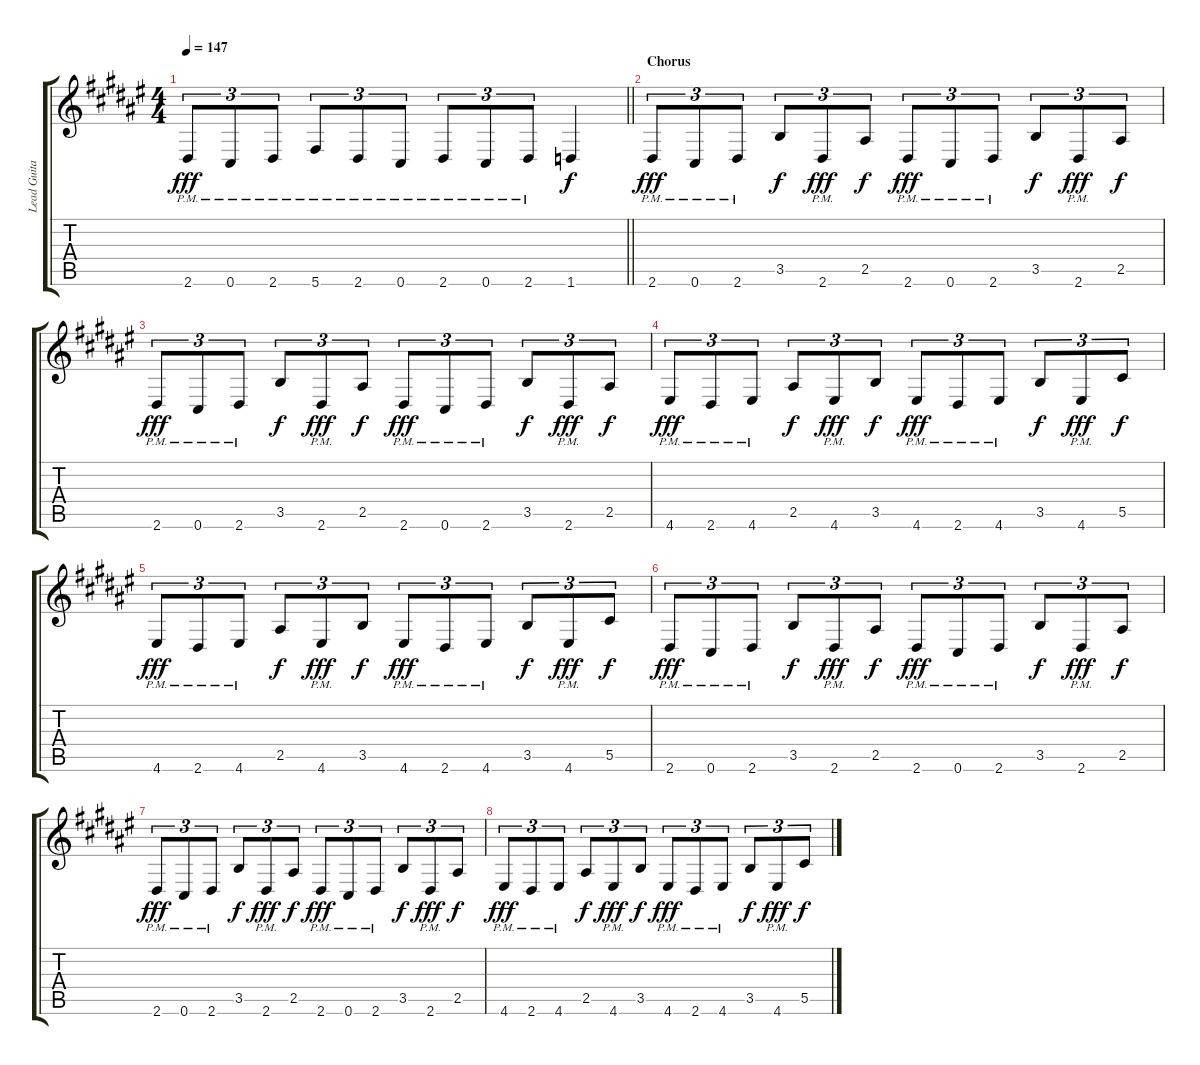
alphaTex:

\track ("Lead Guitar" "Lead Guita") {instrument distortionguitar}
\staff {score tabs}
\tuning (Eb4 Bb3 Gb3 Db3 Ab2 Db2) {hide}
\ts (4 4)
\tempo 147
\clef g2
\barLineRight lightlight
\ks d#minor
2.6{pm}.8{tu (3 2) dy fff} 0.6{pm}.8{tu (3 2)} 2.6{pm}.8{tu (3 2)} 5.6{pm}.8{tu (3 2)} 2.6{pm}.8{tu (3 2)} 0.6{pm}.8{tu (3 2)} 2.6{pm}.8{tu (3 2)} 0.6{pm}.8{tu (3 2)} 2.6{pm}.8{tu (3 2)} 1.6.4{dy f} |
\section ("" "Chorus")
2.6{pm}.8{tu (3 2) dy fff} 0.6{pm}.8{tu (3 2)} 2.6{pm}.8{tu (3 2)} 3.5.8{tu (3 2) dy f} 2.6{pm}.8{tu (3 2) dy fff} 2.5.8{tu (3 2) dy f} 2.6{pm}.8{tu (3 2) dy fff} 0.6{pm}.8{tu (3 2)} 2.6{pm}.8{tu (3 2)} 3.5.8{tu (3 2) dy f} 2.6{pm}.8{tu (3 2) dy fff} 2.5.8{tu (3 2) dy f} |
2.6{pm}.8{tu (3 2) dy fff} 0.6{pm}.8{tu (3 2)} 2.6{pm}.8{tu (3 2)} 3.5.8{tu (3 2) dy f} 2.6{pm}.8{tu (3 2) dy fff} 2.5.8{tu (3 2) dy f} 2.6{pm}.8{tu (3 2) dy fff} 0.6{pm}.8{tu (3 2)} 2.6{pm}.8{tu (3 2)} 3.5.8{tu (3 2) dy f} 2.6{pm}.8{tu (3 2) dy fff} 2.5.8{tu (3 2) dy f} |
4.6{pm}.8{tu (3 2) dy fff} 2.6{pm}.8{tu (3 2)} 4.6{pm}.8{tu (3 2)} 2.5.8{tu (3 2) dy f} 4.6{pm}.8{tu (3 2) dy fff} 3.5.8{tu (3 2) dy f} 4.6{pm}.8{tu (3 2) dy fff} 2.6{pm}.8{tu (3 2)} 4.6{pm}.8{tu (3 2)} 3.5.8{tu (3 2) dy f} 4.6{pm}.8{tu (3 2) dy fff} 5.5.8{tu (3 2) dy f} |
4.6{pm}.8{tu (3 2) dy fff} 2.6{pm}.8{tu (3 2)} 4.6{pm}.8{tu (3 2)} 2.5.8{tu (3 2) dy f} 4.6{pm}.8{tu (3 2) dy fff} 3.5.8{tu (3 2) dy f} 4.6{pm}.8{tu (3 2) dy fff} 2.6{pm}.8{tu (3 2)} 4.6{pm}.8{tu (3 2)} 3.5.8{tu (3 2) dy f} 4.6{pm}.8{tu (3 2) dy fff} 5.5.8{tu (3 2) dy f} |
2.6{pm}.8{tu (3 2) dy fff} 0.6{pm}.8{tu (3 2)} 2.6{pm}.8{tu (3 2)} 3.5.8{tu (3 2) dy f} 2.6{pm}.8{tu (3 2) dy fff} 2.5.8{tu (3 2) dy f} 2.6{pm}.8{tu (3 2) dy fff} 0.6{pm}.8{tu (3 2)} 2.6{pm}.8{tu (3 2)} 3.5.8{tu (3 2) dy f} 2.6{pm}.8{tu (3 2) dy fff} 2.5.8{tu (3 2) dy f} |
2.6{pm}.8{tu (3 2) dy fff} 0.6{pm}.8{tu (3 2)} 2.6{pm}.8{tu (3 2)} 3.5.8{tu (3 2) dy f} 2.6{pm}.8{tu (3 2) dy fff} 2.5.8{tu (3 2) dy f} 2.6{pm}.8{tu (3 2) dy fff} 0.6{pm}.8{tu (3 2)} 2.6{pm}.8{tu (3 2)} 3.5.8{tu (3 2) dy f} 2.6{pm}.8{tu (3 2) dy fff} 2.5.8{tu (3 2) dy f} |
4.6{pm}.8{tu (3 2) dy fff} 2.6{pm}.8{tu (3 2)} 4.6{pm}.8{tu (3 2)} 2.5.8{tu (3 2) dy f} 4.6{pm}.8{tu (3 2) dy fff} 3.5.8{tu (3 2) dy f} 4.6{pm}.8{tu (3 2) dy fff} 2.6{pm}.8{tu (3 2)} 4.6{pm}.8{tu (3 2)} 3.5.8{tu (3 2) dy f} 4.6{pm}.8{tu (3 2) dy fff} 5.5.8{tu (3 2) dy f}
